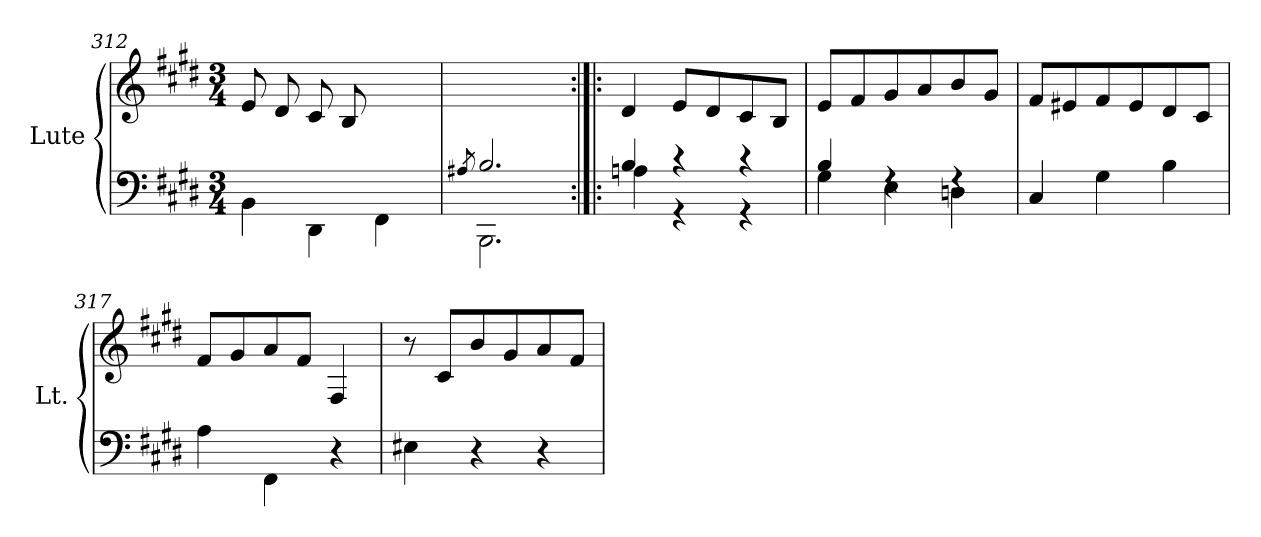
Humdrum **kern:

**kern	**kern
*part1	*part1
*staff2	*staff1
*I"Lute	*
*I'Lt.	*
*clefF4	*clefG2
*k[f#c#g#d#]	*k[f#c#g#d#]
*M3/4	*M3/4
=312	=312
*^	*
2ryy	4BB\	8e/L
.	.	8d#/
.	4DD#\	8c#/
.	.	8B/
8F#/	4FF#\	4ryy
8A#X/J	.	.
=313	=313	=313
8qA#X/	.	.
2.B/	2.BBB\	2.ryy
=314:|!|:	=314:|!|:	=314:|!|:
4B/	4An\	4d#/
4r	4r	8e/L
.	.	8d#/
4r	4r	8c#/
.	.	8B/J
=315	=315	=315
4B/	4G#\	8e/L
.	.	8f#/
4rF	4E\	8g#/
.	.	8a/
4rF	4Dn\	8b/
.	.	8g#/J
*v	*v	*
=316	=316
4C#/	8f#/L
.	8e#X/
4G#\	8f#/
.	8e#/
4B\	8d#/
.	8c#/J
=317	=317
4A\	8f#/L
.	8g#/
4FF#\	8a/
.	8f#/J
4r	4F#/
!!LO:LB:g=z
=318	=318
4E#X\	8r
.	8c#/L
4r	8b/
.	8g#/
4r	8a/
.	8f#/J
=	=
*-	*-
